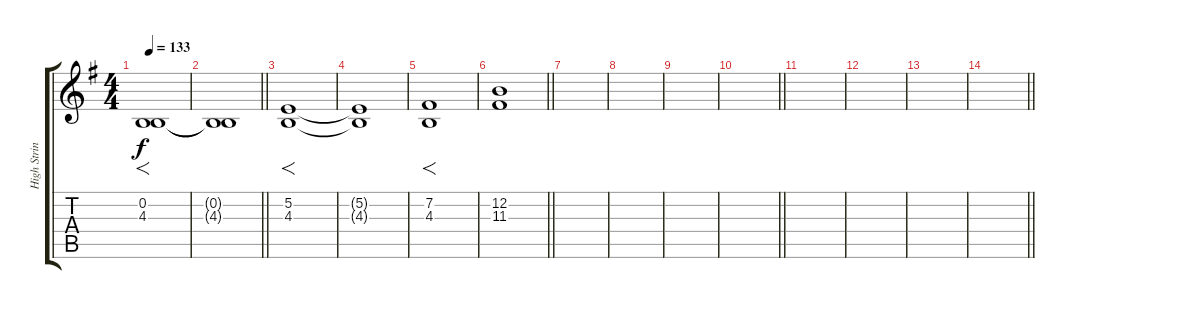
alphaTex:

\track ("High Strings Standard" "High Strin") {instrument stringensemble1}
\staff {score tabs}
\tuning (E4 B3 G3 D3 A2 E2) {hide}
\ts (4 4)
\tempo 133
\clef g2
\ks eminor
(0.2 4.3).1{f dy f} |
\barLineRight lightlight
(0.2{t} 4.3{t}).1 |
(5.2 4.3).1{f} |
(5.2{t} 4.3{t}).1 |
(7.2 4.3).1{f} |
\barLineRight lightlight
(12.2 11.3).1 |
\section ("" "")
|
|
|
\barLineRight lightlight
|
|
|
|
\barLineRight lightlight
